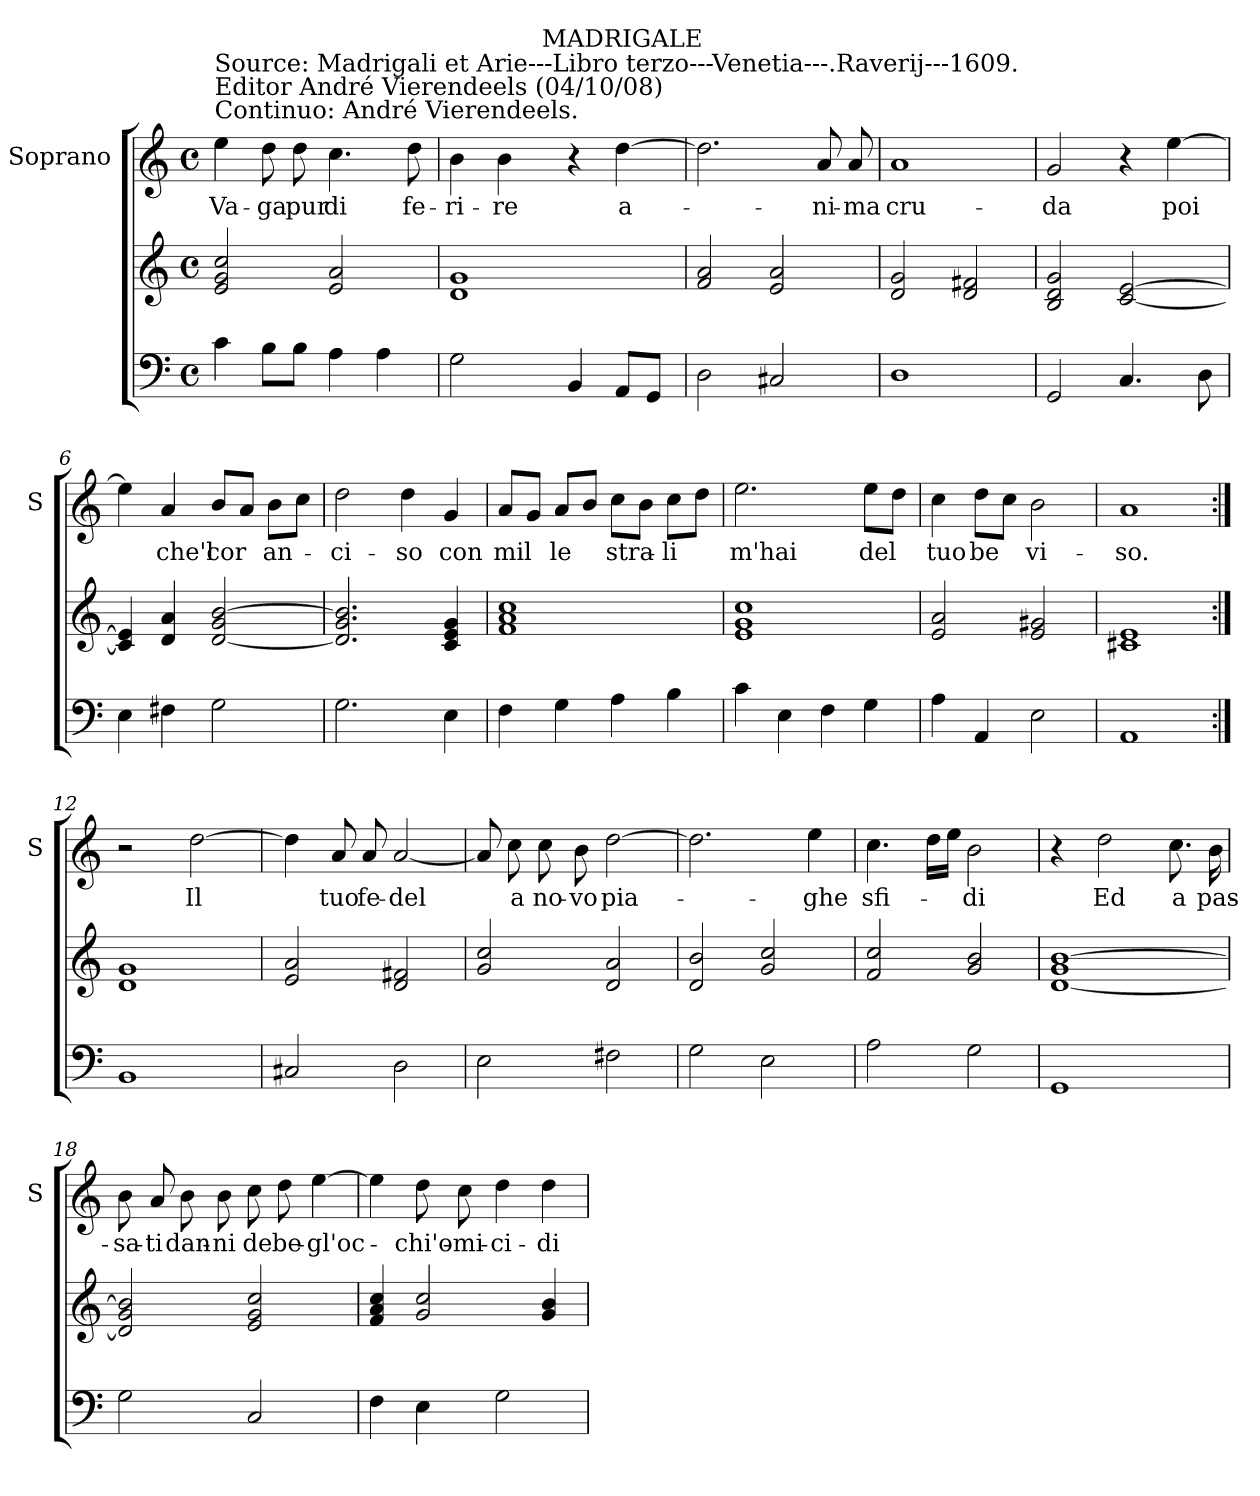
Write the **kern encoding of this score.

**kern	**kern	**kern	**text
*part2	*part2	*part1	*part1
*staff3	*staff2	*staff1	*staff1
*	*	*I"Soprano	*
*	*	*I'S	*
*clefF4	*clefG2	*clefG2	*
*k[]	*k[]	*k[]	*
*C:	*C:	*C:	*
*M4/4	*M4/4	*M4/4	*
*met(c)	*met(c)	*met(c)	*
=1	=1	=1	=1
!	!	!LO:TX:a:t=Source&colon; Madrigali et Arie---Libro terzo---Venetia---.Raverij---1609.\nEditor André Vierendeels (04/10/08)\nContinuo&colon; André Vierendeels.	!
4c\	2e/ 2g/ 2cc/	4ee\	Va-
8B\L	.	8dd\	-ga
8B\J	.	8dd\	pur
4A\	2e/ 2a/	4.cc\	di
4A\	.	.	.
.	.	8dd\	fe-
=2	=2	=2	=2
*	*	*^	*
2G\	1d 1g	4b\	4ryy	-ri-
.	.	4b\	8ryy	-re
.	.	.	32ryy	.
!	!	!	!LO:TX:a:t=MADRIGALE	!
.	.	.	2ryy	.
4BB/	.	4r	.	.
8AA/L	.	[4dd\	.	a-
8GG/J	.	.	.	.
.	.	.	16.ryy	.
*	*	*v	*v	*
=3	=3	=3	=3
2D\	2f/ 2a/	2.dd\]	.
2C#X/	2e/ 2a/	.	.
.	.	8a/	-ni-
.	.	8a/	-ma
=4	=4	=4	=4
1D	2d/ 2g/	1a	cru-
.	2d/ 2f#X/	.	.
=5	=5	=5	=5
2GG/	2B/ 2d/ 2g/	2g/	-da
4.C/	[2c/ [2e/	4r	.
.	.	[4ee\	poi
8D\	.	.	.
!!LO:LB:g=z
=6	=6	=6	=6
4E\	4c/] 4e/]	4ee\]	.
4F#X\	4d/ 4a/	4a/	che'l
2G\	[2d/ 2g/ [2b/	8b/L	cor
.	.	8a/J	.
.	.	8b\L	an-
.	.	8cc\J	.
=7	=7	=7	=7
2.G\	2.d/] 2.g/ 2.b/]	2dd\	-ci-
.	.	4dd\	-so
4E\	4c/ 4e/ 4g/	4g/	con
=8	=8	=8	=8
4F\	1f 1a 1cc	8a/L	mil
.	.	8g/J	.
4G\	.	8a/L	le
.	.	8b/J	.
4A\	.	8cc\L	stra-
.	.	8b\J	.
4B\	.	8cc\L	-li
.	.	8dd\J	.
=9	=9	=9	=9
4c\	1e 1g 1cc	2.ee\	m'hai
4E\	.	.	.
4F\	.	.	.
4G\	.	8ee\L	del
.	.	8dd\J	.
!!LO:LB:g=z
=10	=10	=10	=10
4A\	2e/ 2a/	4cc\	tuo
4AA/	.	8dd\L	be
.	.	8cc\J	.
2E\	2e/ 2g#X/	2b\	vi-
=11	=11	=11	=11
1AA	1c#X 1e	1a	-so.
=12:|!	=12:|!	=12:|!	=12:|!
1BB	1d 1g	2r	.
.	.	[2dd\	Il
=13	=13	=13	=13
2C#X/	2e/ 2a/	4dd\]	.
.	.	8a/	tuo
.	.	8a/	fe-
2D\	2d/ 2f#X/	[2a/	-del
=14	=14	=14	=14
2E\	2g/ 2cc/	8a/]	.
.	.	8cc\	a
.	.	8cc\	no-
.	.	8b\	-vo
2F#X\	2d/ 2a/	[2dd\	pia-
=15	=15	=15	=15
2G\	2d/ 2b/	2.dd\]	.
2E\	2g/ 2cc/	.	.
.	.	4ee\	-ghe
!!LO:LB:g=z
=16	=16	=16	=16
2A\	2f/ 2cc/	4.cc\	sfi-
.	.	16dd\LL	.
.	.	16ee\JJ	.
2G\	2g/ 2b/	2b\	-di
=17	=17	=17	=17
1GG	[1d 1g [1b	4r	.
.	.	2dd\	Ed
.	.	8.cc\	a
.	.	16b\	pas-
=18	=18	=18	=18
2G\	2d/] 2g/ 2b/]	8b\	-sa-
.	.	8a/	-ti
.	.	8b\	dan-
.	.	8b\	-ni
2C/	2e/ 2g/ 2cc/	8cc\	de
.	.	8dd\	be-
.	.	[4ee\	-gl'oc-
=19	=19	=19	=19
4F\	4f/ 4a/ 4cc/	4ee\]	.
4E\	2g/ 2cc/	8dd\	-chi'o-
.	.	8cc\	-mi-
2G\	.	4dd\	-ci-
.	4g/ 4b/	4dd\	-di
=	=	=	=
*-	*-	*-	*-
